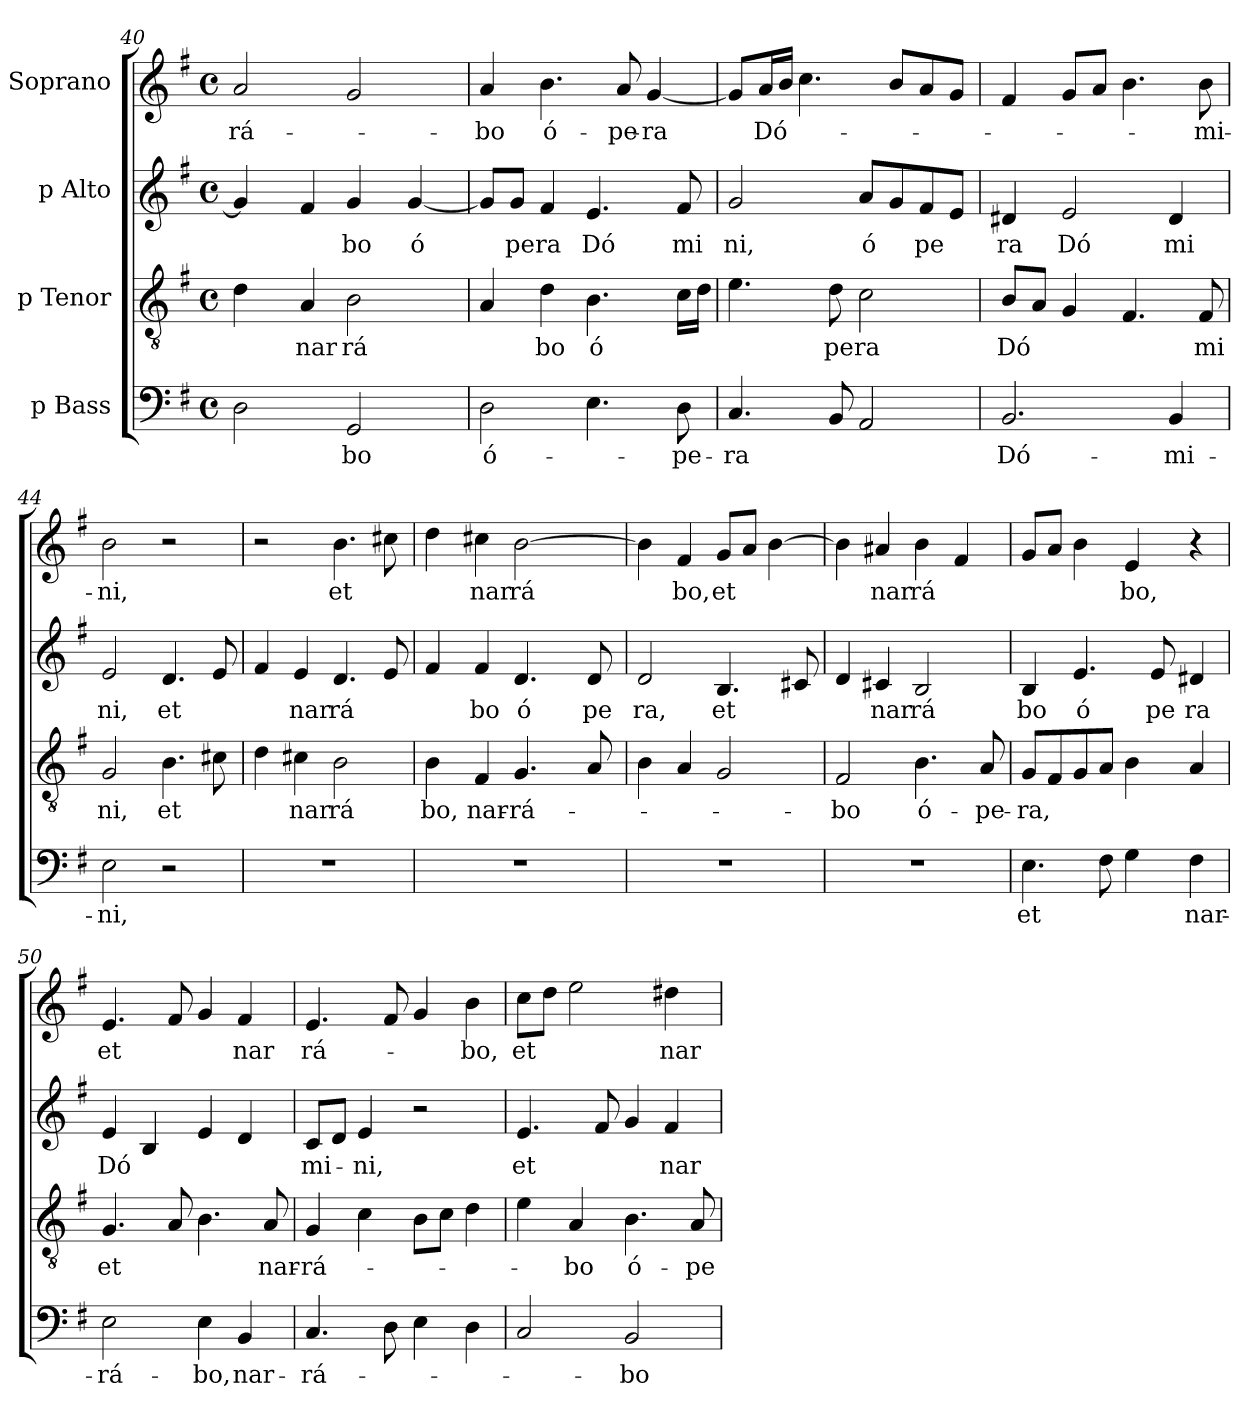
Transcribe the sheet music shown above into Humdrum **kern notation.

**kern	**text	**kern	**text	**kern	**text	**kern	**text
*part4	*part4	*part3	*part3	*part2	*part2	*part1	*part1
*staff4	*staff4	*staff3	*staff3	*staff2	*staff2	*staff1	*staff1
*I"p Bass	*	*I"p Tenor	*	*I"p Alto	*	*I"Soprano	*
!!LO:LB:g=z
*clefF4	*	*clefGv2	*	*clefG2	*	*clefG2	*
*k[f#]	*	*k[f#]	*	*k[f#]	*	*k[f#]	*
*G:	*	*G:	*	*G:	*	*G:	*
*M4/4	*	*M4/4	*	*M4/4	*	*M4/4	*
*met(c)	*	*met(c)	*	*met(c)	*	*met(c)	*
=40	=40	=40	=40	=40	=40	=40	=40
!	!	!	!	!	!	!	!LO:LY:b:cj
*	*	*	*	*^	*	*	*
2D\	.	4d\	.	4g/]	8ryy	.	2a/	rá-
.	.	.	.	.	64ryy	.	.	.
.	.	.	.	.	2ryy	.	.	.
!	!	!	!LO:LY:b:cj	!	!	!	!	!
.	.	4A/	nar	4f#/	.	.	.	.
!	!LO:LY:b:cj	!	!LO:LY:b:cj	!	!	!LO:LY:b:cj	!	!
2GG/	bo	2B\	rá	4g/	.	-bo	2g/	.
.	.	.	.	.	4ryy	.	.	.
!	!	!	!	!	!	!LO:LY:b:cj	!	!
.	.	.	.	[<4g/	.	ó	.	.
.	.	.	.	.	16..ryy	.	.	.
=41	=41	=41	=41	=41	=41	=41	=41	=41
!	!LO:LY:b:cj	!	!	!	!	!	!	!LO:LY:b:cj
*	*	*	*	*v	*v	*	*	*
2D\	ó-	4A/	.	8g/L]	.	4a/	-bo
!	!	!	!	!	!LO:LY:b:cj	!	!
.	.	.	.	8g/J	pe	.	.
!	!	!	!LO:LY:b:cj	!	!LO:LY:b:cj	!	!LO:LY:b:cj
.	.	4d\	bo	4f#/	ra	4.b\	ó-
!	!	!	!LO:LY:b:cj	!	!LO:LY:b:cj	!	!
4.E\	.	4.B\	ó	4.e/	Dó	.	.
!	!	!	!	!	!	!	!LO:LY:b:cj
.	.	.	.	.	.	8a/	-pe-
!	!	!	!	!	!	!	!LO:LY:b:cj
.	.	.	.	.	.	[<4g/	-ra
!	!LO:LY:b:cj	!	!	!	!LO:LY:b:cj	!	!
8D\	-pe-	16c\L	.	8f#/	mi	.	.
.	.	16d\J	.	.	.	.	.
=42	=42	=42	=42	=42	=42	=42	=42
!	!LO:LY:b:cj	!	!	!	!LO:LY:b:cj	!	!
4.C/	-ra	4.e\	.	2g/	ni,	8g/L]	.
!	!	!	!	!	!	!	!LO:LY:b:cj
.	.	.	.	.	.	16a/	Dó-
.	.	.	.	.	.	16b/J	.
.	.	.	.	.	.	4.cc\	.
!	!	!	!LO:LY:b:cj	!	!	!	!
8BB/	.	8d\	pe	.	.	.	.
!	!	!	!LO:LY:b:cj	!	!LO:LY:b:cj	!	!
2AA/	.	2c\	ra	8a/L	ó	.	.
.	.	.	.	8g/	.	8b/L	.
!	!	!	!	!	!LO:LY:b:cj	!	!
.	.	.	.	8f#/	pe	8a/	.
.	.	.	.	8e/J	.	8g/J	.
=43	=43	=43	=43	=43	=43	=43	=43
!	!LO:LY:b:cj	!	!LO:LY:b:cj	!	!LO:LY:b:cj	!	!
2.BB/	Dó-	8B/L	Dó	4d#X/	ra	4f#/	.
.	.	8A/J	.	.	.	.	.
!	!	!	!	!	!LO:LY:b:cj	!	!
.	.	4G/	.	2e/	Dó	8g/L	.
.	.	.	.	.	.	8a/J	.
.	.	4.F#/	.	.	.	4.b\	.
!	!LO:LY:b:cj	!	!	!	!LO:LY:b:cj	!	!
4BB/	-mi-	.	.	4d#/	mi	.	.
!	!	!	!LO:LY:b:cj	!	!	!	!LO:LY:b:cj
.	.	8F#/	mi	.	.	8b\	-mi-
=44	=44	=44	=44	=44	=44	=44	=44
!	!LO:LY:b:cj	!	!LO:LY:b:cj	!	!LO:LY:b:cj	!	!LO:LY:b:cj
2E\	-ni,	2G/	ni,	2e/	ni,	2b\	-ni,
!	!	!	!LO:LY:b:cj	!	!LO:LY:b:cj	!	!
2r	.	4.B\	et	4.d/	et	2r	.
.	.	8c#X\	.	8e/	.	.	.
=45	=45	=45	=45	=45	=45	=45	=45
1r	.	4d\	.	4f#/	.	2r	.
!	!	!	!LO:LY:b:cj	!	!LO:LY:b:cj	!	!
.	.	4c#X\	nar	4e/	nar	.	.
!	!	!	!LO:LY:b:cj	!	!LO:LY:b:cj	!	!LO:LY:b:cj
.	.	2B\	rá	4.d/	rá	4.b\	et
.	.	.	.	8e/	.	8cc#X\	.
!!LO:PB:g=z
=46	=46	=46	=46	=46	=46	=46	=46
!	!	!	!LO:LY:b:cj	!	!	!	!
*	*	*^	*	*	*	*	*
1r	.	4B\	32.ryy	bo,	4f#/	.	4dd\	.
.	.	.	2ryy	.	.	.	.	.
!	!	!	!	!LO:LY:b:cj	!	!LO:LY:b:cj	!	!LO:LY:b:cj
.	.	4F#/	.	nar-	4f#/	bo	4cc#X\	nar
!	!	!	!	!LO:LY:b:cj	!	!LO:LY:b:cj	!	!LO:LY:b:cj
.	.	4.G/	.	-rá-	4.d/	ó	[>2b\	rá
.	.	.	4ryy	.	.	.	.	.
.	.	.	8ryy	.	.	.	.	.
!	!	!	!	!	!	!LO:LY:b:cj	!	!
.	.	8A/	.	.	8d/	pe	.	.
.	.	.	16ryy	.	.	.	.	.
.	.	.	64ryy	.	.	.	.	.
=47	=47	=47	=47	=47	=47	=47	=47	=47
!	!	!	!	!	!	!LO:LY:b:cj	!	!
*	*	*v	*v	*	*	*	*	*
1r	.	4B\	.	2d/	ra,	4b\]	.
!	!	!	!	!	!	!	!LO:LY:b:cj
.	.	4A/	.	.	.	4f#/	bo,
!	!	!	!	!	!LO:LY:b:cj	!	!LO:LY:b:cj
.	.	2G/	.	4.B/	et	8g/L	et
.	.	.	.	.	.	8a/J	.
.	.	.	.	.	.	[>4b\	.
.	.	.	.	8c#X/	.	.	.
=48	=48	=48	=48	=48	=48	=48	=48
!	!	!	!LO:LY:b:cj	!	!	!	!
1r	.	2F#/	-bo	4d/	.	4b\]	.
!	!	!	!	!	!LO:LY:b:cj	!	!LO:LY:b:cj
.	.	.	.	4c#X/	nar	4a#X/	nar
!	!	!	!LO:LY:b:cj	!	!LO:LY:b:cj	!	!LO:LY:b:cj
.	.	4.B\	ó-	2B/	rá	4b\	rá
.	.	.	.	.	.	4f#/	.
!	!	!	!LO:LY:b:cj	!	!	!	!
.	.	8A/	-pe-	.	.	.	.
=49	=49	=49	=49	=49	=49	=49	=49
!	!LO:LY:b:cj	!	!LO:LY:b:cj	!	!LO:LY:b:cj	!	!
4.E\	et	8G/L	-ra,	4B/	bo	8g/L	.
.	.	8F#/	.	.	.	8a/J	.
!	!	!	!	!	!LO:LY:b:cj	!	!
.	.	8G/	.	4.e/	ó	4b\	.
8F#\	.	8A/J	.	.	.	.	.
!	!	!	!	!	!	!	!LO:LY:b:cj
4G\	.	4B\	.	.	.	4e/	bo,
!	!	!	!	!	!LO:LY:b:cj	!	!
.	.	.	.	8e/	pe	.	.
!	!LO:LY:b:cj	!	!	!	!LO:LY:b:cj	!	!
4F#\	nar-	4A/	.	4d#X/	ra	4r	.
=50	=50	=50	=50	=50	=50	=50	=50
!	!LO:LY:b:cj	!	!LO:LY:b:cj	!	!LO:LY:b:cj	!	!LO:LY:b:cj
2E\	-rá-	4.G/	et	4e/	Dó	4.e/	et
.	.	.	.	4B/	.	.	.
.	.	8A/	.	.	.	8f#/	.
!	!LO:LY:b:cj	!	!	!	!	!	!
4E\	-bo,	4.B\	.	4e/	.	4g/	.
!	!LO:LY:b:cj	!	!	!	!	!	!LO:LY:b:cj
4BB/	nar-	.	.	4d/	.	4f#/	nar
!	!	!	!LO:LY:b:cj	!	!	!	!
.	.	8A/	nar-	.	.	.	.
!!LO:LB:g=z
=51	=51	=51	=51	=51	=51	=51	=51
!	!LO:LY:b:cj	!	!LO:LY:b:cj	!	!LO:LY:b:cj	!	!LO:LY:b:cj
4.C/	-rá-	4G/	-rá-	8c/L	mi-	4.e/	rá-
.	.	.	.	8d/J	.	.	.
!	!	!	!	!	!LO:LY:b:cj	!	!
.	.	4c\	.	4e/	-ni,	.	.
8D\	.	.	.	.	.	8f#/	.
4E\	.	8B\L	.	2r	.	4g/	.
.	.	8c\J	.	.	.	.	.
!	!	!	!	!	!	!	!LO:LY:b:cj
4D\	.	4d\	.	.	.	4b\	-bo,
=52	=52	=52	=52	=52	=52	=52	=52
!	!	!	!	!	!LO:LY:b:cj	!	!LO:LY:b:cj
2C/	.	4e\	.	4.e/	et	8cc\L	et
.	.	.	.	.	.	8dd\J	.
!	!	!	!LO:LY:b:cj	!	!	!	!
.	.	4A/	-bo	.	.	2ee\	.
.	.	.	.	8f#/	.	.	.
!	!LO:LY:b:cj	!	!LO:LY:b:cj	!	!	!	!
2BB/	-bo	4.B\	ó-	4g/	.	.	.
!	!	!	!	!	!LO:LY:b:cj	!	!LO:LY:b:cj
.	.	.	.	4f#/	nar-	4dd#X\	nar-
!	!	!	!LO:LY:b:cj	!	!	!	!
.	.	8A/	-pe-	.	.	.	.
=	=	=	=	=	=	=	=
*-	*-	*-	*-	*-	*-	*-	*-
